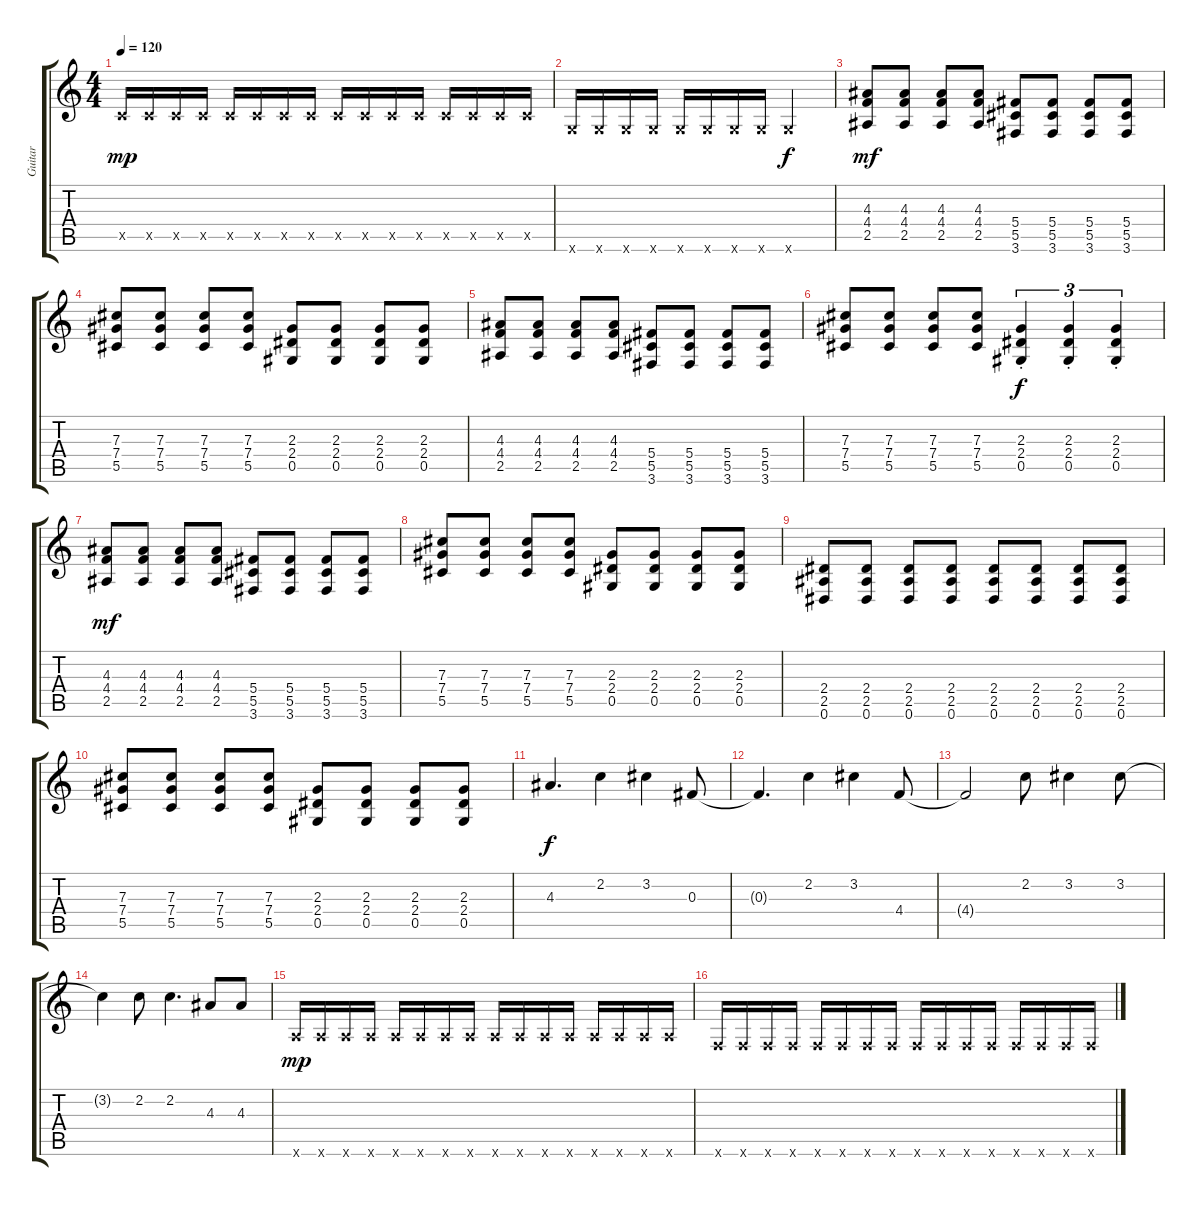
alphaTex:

\track ("Guitar" "Guitar") {instrument acousticguitarsteel}
\staff {score tabs}
\tuning (Eb4 Bb3 Gb3 Db3 Ab2 Eb2) {hide}
\ts (4 4)
\tempo 120
\clef g2
\ks c
4.5{x}.16{dy mp} 4.5{x}.16 4.5{x}.16 4.5{x}.16 4.5{x}.16 4.5{x}.16 4.5{x}.16 4.5{x}.16 4.5{x}.16 4.5{x}.16 4.5{x}.16 4.5{x}.16 4.5{x}.16 4.5{x}.16 4.5{x}.16 4.5{x}.16 |
4.6{x}.16 4.6{x}.16 4.6{x}.16 4.6{x}.16 4.6{x}.16 4.6{x}.16 4.6{x}.16 4.6{x}.16 4.6{x}.2{dy f} |
(4.3 4.4 2.5).8{dy mf} (4.3 4.4 2.5).8 (4.3 4.4 2.5).8 (4.3 4.4 2.5).8 (5.4 5.5 3.6).8 (5.4 5.5 3.6).8 (5.4 5.5 3.6).8 (5.4 5.5 3.6).8 |
(7.3 7.4 5.5).8 (7.3 7.4 5.5).8 (7.3 7.4 5.5).8 (7.3 7.4 5.5).8 (2.3 2.4 0.5).8 (2.3 2.4 0.5).8 (2.3 2.4 0.5).8 (2.3 2.4 0.5).8 |
(4.3 4.4 2.5).8 (4.3 4.4 2.5).8 (4.3 4.4 2.5).8 (4.3 4.4 2.5).8 (5.4 5.5 3.6).8 (5.4 5.5 3.6).8 (5.4 5.5 3.6).8 (5.4 5.5 3.6).8 |
(7.3 7.4 5.5).8 (7.3 7.4 5.5).8 (7.3 7.4 5.5).8 (7.3 7.4 5.5).8 (2.3{st} 2.4{st} 0.5{st}).4{tu (3 2) dy f} (2.3{st} 2.4{st} 0.5{st}).4{tu (3 2)} (2.3{st} 2.4{st} 0.5{st}).4{tu (3 2)} |
(4.3 4.4 2.5).8{dy mf} (4.3 4.4 2.5).8 (4.3 4.4 2.5).8 (4.3 4.4 2.5).8 (5.4 5.5 3.6).8 (5.4 5.5 3.6).8 (5.4 5.5 3.6).8 (5.4 5.5 3.6).8 |
(7.3 7.4 5.5).8 (7.3 7.4 5.5).8 (7.3 7.4 5.5).8 (7.3 7.4 5.5).8 (2.3 2.4 0.5).8 (2.3 2.4 0.5).8 (2.3 2.4 0.5).8 (2.3 2.4 0.5).8 |
(2.4 2.5 0.6).8 (2.4 2.5 0.6).8 (2.4 2.5 0.6).8 (2.4 2.5 0.6).8 (2.4 2.5 0.6).8 (2.4 2.5 0.6).8 (2.4 2.5 0.6).8 (2.4 2.5 0.6).8 |
(7.3 7.4 5.5).8 (7.3 7.4 5.5).8 (7.3 7.4 5.5).8 (7.3 7.4 5.5).8 (2.3 2.4 0.5).8 (2.3 2.4 0.5).8 (2.3 2.4 0.5).8 (2.3 2.4 0.5).8 |
4.3.4{d dy f} 2.2.4 3.2.4 0.3.8 |
0.3{t}.4{d} 2.2.4 3.2.4 4.4.8 |
4.4{t}.2 2.2.8 3.2.4 3.2.8 |
3.2{t}.4 2.2.8 2.2.4{d} 4.3.8 4.3.8 |
6.6{x}.16{dy mp} 6.6{x}.16 6.6{x}.16 6.6{x}.16 6.6{x}.16 6.6{x}.16 6.6{x}.16 6.6{x}.16 6.6{x}.16 6.6{x}.16 6.6{x}.16 6.6{x}.16 6.6{x}.16 6.6{x}.16 6.6{x}.16 6.6{x}.16 |
2.6{x}.16 2.6{x}.16 2.6{x}.16 2.6{x}.16 2.6{x}.16 2.6{x}.16 2.6{x}.16 2.6{x}.16 2.6{x}.16 2.6{x}.16 2.6{x}.16 2.6{x}.16 2.6{x}.16 2.6{x}.16 2.6{x}.16 2.6{x}.16
